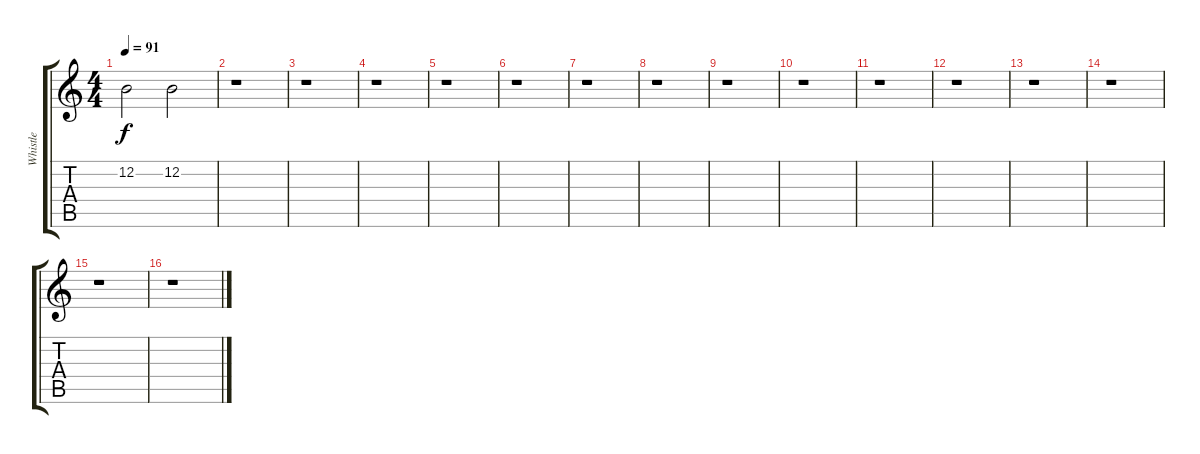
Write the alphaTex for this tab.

\track ("Whistle" "Whistle") {instrument whistle}
\staff {score tabs}
\tuning (E4 B3 G3 D3 A2 E2) {hide}
\ts (4 4)
\tempo 91
\clef g2
\ks c
12.2.2{dy f} 12.2.2 |
r.1 |
r.1 |
r.1 |
r.1 |
r.1 |
r.1 |
r.1 |
r.1 |
r.1 |
r.1 |
r.1 |
r.1 |
r.1 |
r.1 |
r.1
